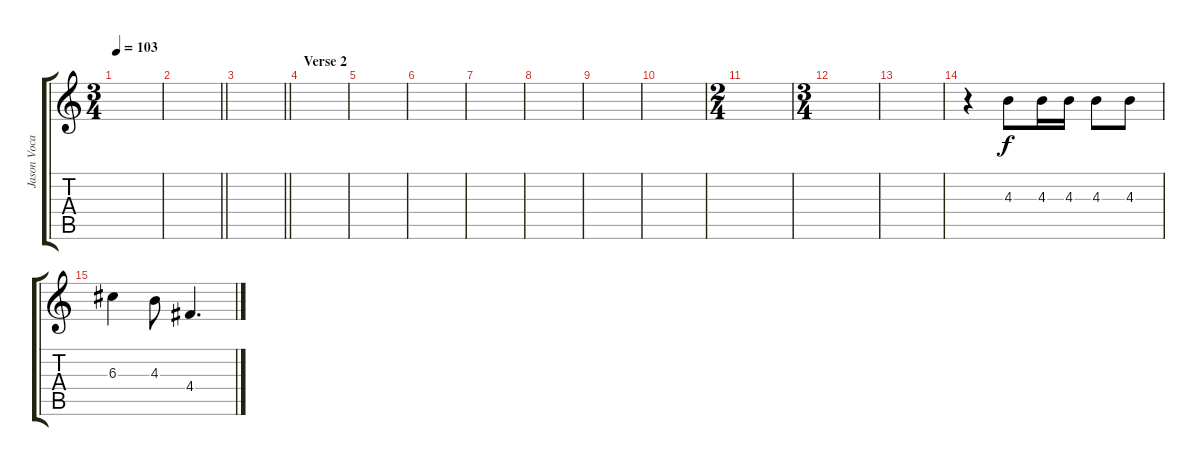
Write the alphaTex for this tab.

\track ("Jason Vocals" "Jason Voca") {instrument overdrivenguitar}
\staff {score tabs}
\tuning (E4 B3 G3 D3 A2 E2) {hide}
\ts (3 4)
\tempo 103
\clef g2
\ks c
|
\barLineRight lightlight
|
\barLineRight lightlight
|
\section ("" "Verse 2")
|
|
|
|
|
|
|
\ts (2 4)
|
\ts (3 4)
|
|
r.4 4.3.8 4.3.16 4.3.16 4.3.8 4.3.8 |
6.3.4 4.3.8 4.4.4{d}
